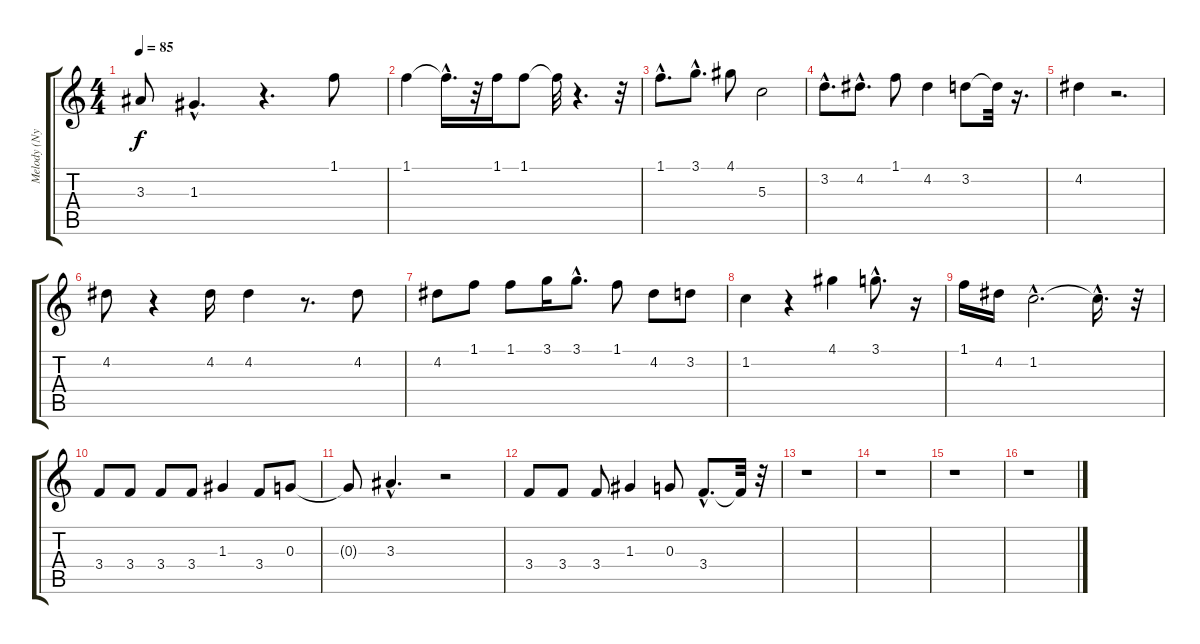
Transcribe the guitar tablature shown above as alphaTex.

\track ("Melody (Nylon Guitar)" "Melody (Ny") {instrument acousticguitarnylon}
\staff {score tabs}
\tuning (E4 B3 G3 D3 A2 E2) {hide}
\ts (4 4)
\tempo 85
\clef g2
\ks c
3.3.8{dy f} 1.3{hac}.4{d} r.4{d} 1.1.8 |
1.1.4 1.1{hac t}.16{d} r.32 1.1.16 1.1.8 1.1{t}.32 r.4{d} r.32 |
1.1{hac}.8{d} 3.1{hac}.8{d} 4.1.8 5.3.2 |
3.2{hac}.8{d} 4.2{hac}.8{d} 1.1.8 4.2.4 3.2.8 3.2{t}.32 r.16{d} |
4.2.4 r.2{d} |
4.2.8 r.4 4.2.16 4.2.4 r.8{d} 4.2.8 |
4.2.8 1.1.8 1.1.8 3.1.16 3.1{hac}.8{d} 1.1.8 4.2.8 3.2.8 |
1.2.4 r.4 4.1.4 3.1{hac}.8{d} r.16 |
1.1.16 4.2.16 1.2{hac}.2{d} 1.2{hac t}.16{d} r.32 |
3.4.8 3.4.8 3.4.8 3.4.8 1.3.4 3.4.8 0.3.8 |
0.3{t}.8 3.3{hac}.4{d} r.2 |
3.4.8 3.4.8 3.4.8 1.3.4 0.3.8 3.4{hac}.8{d} 3.4{t}.32 r.32 |
r.1 |
r.1 |
r.1 |
r.1
